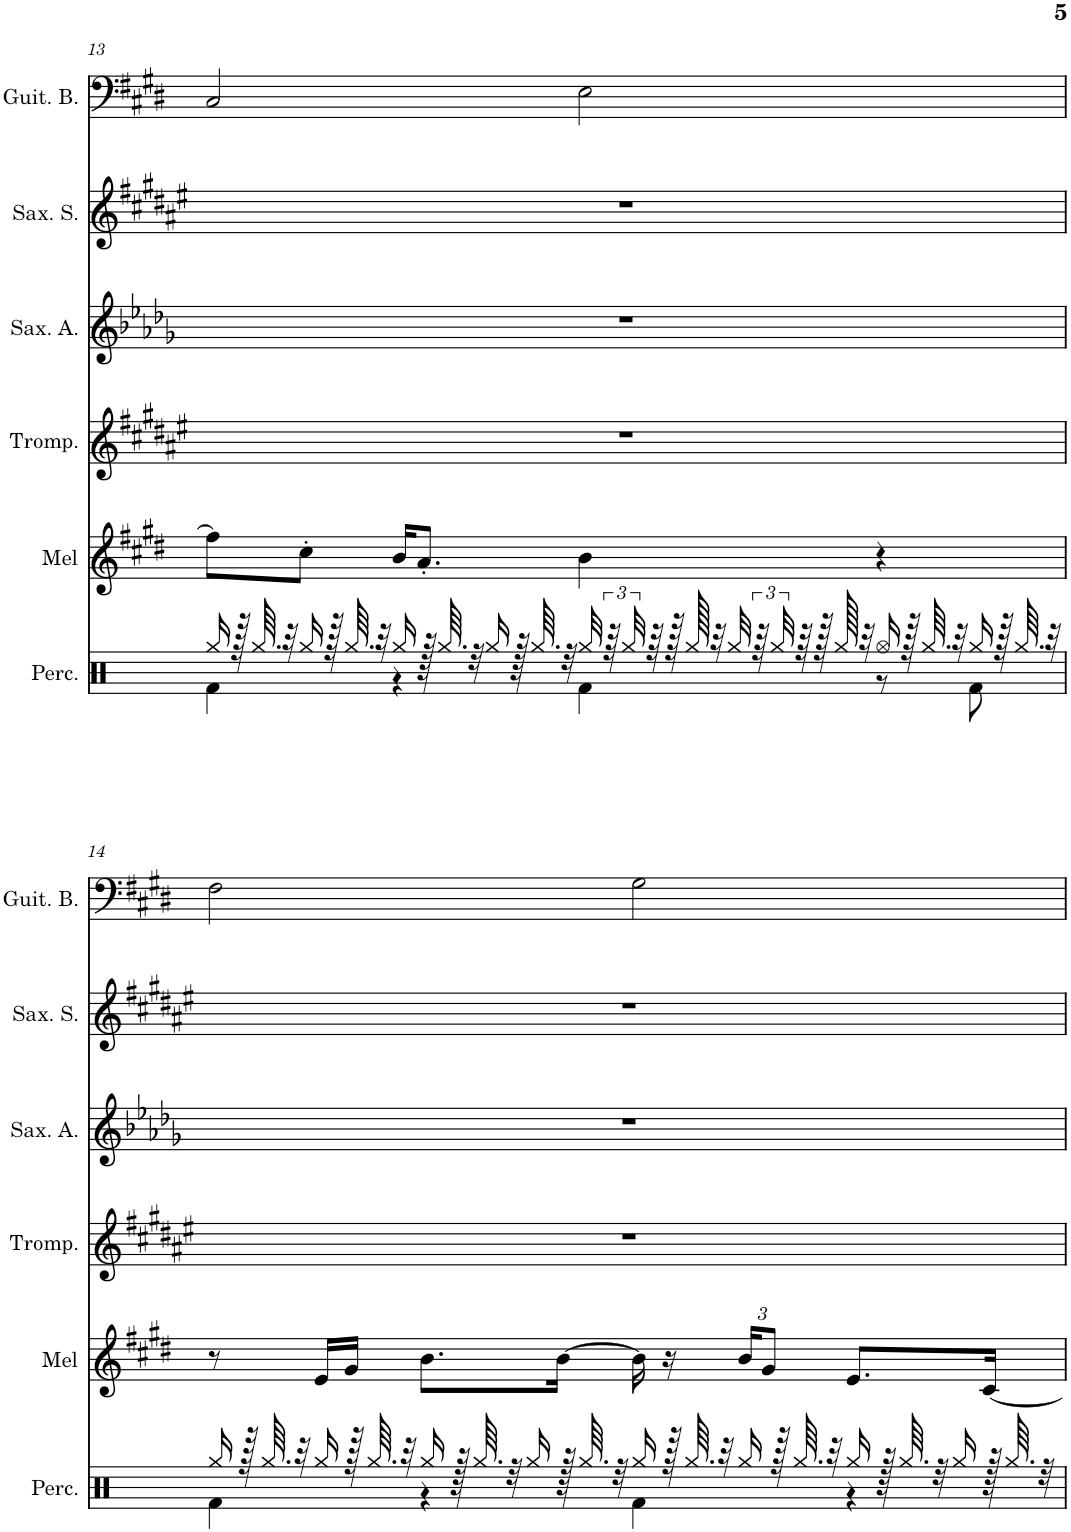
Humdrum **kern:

**kern	**kern	**kern	**kern	**kern	**kern
*part6	*part5	*part4	*part3	*part2	*part1
*staff6	*staff5	*staff4	*staff3	*staff2	*staff1
*I"Percussion, Drums 10	*I"Harmonica, Melodie4	*I"Trompette	*I"Saxophone Alto	*I"Saxophone Soprano	*I"Guitare Basse
*I'Perc.	*I'Mel	*I'Tromp.	*I'Sax. A.	*I'Sax. S.	*I'Guit. B.
!!LO:PB:g=z
*clefX	*clefG2	*clefG2	*clefG2	*clefG2	*clefF4
*	*	*Trd1c2	*Trd5c9	*Trd1c2	*Trd7c12
*k[]	*k[f#c#g#d#]	*k[f#c#g#d#a#e#]	*k[b-e-a-d-g-]	*k[f#c#g#d#a#e#]	*k[f#c#g#d#]
*M4/4	*M4/4	*M4/4	*M4/4	*M4/4	*M4/4
=13	=13	=13	=13	=13	=13
*^	*	*	*	*	*
16Rgg/	4Rf\	8ff#\L]	1r	1r	1r	2C#/
128r	.	.	.	.	.	.
64.Rgg/	.	.	.	.	.	.
32r	.	.	.	.	.	.
16Rgg/	.	8cc#'\J	.	.	.	.
128r	.	.	.	.	.	.
64.Rgg/	.	.	.	.	.	.
32r	.	.	.	.	.	.
16Rgg/	4r	16b/KL	.	.	.	.
128r	.	8.a'/J	.	.	.	.
64.Rgg/	.	.	.	.	.	.
32r	.	.	.	.	.	.
16Rgg/	.	.	.	.	.	.
128r	.	.	.	.	.	.
64.Rgg/	.	.	.	.	.	.
32r	.	.	.	.	.	.
32Rgg/	4Rf\	4b\	.	.	.	2E\
96r	.	.	.	.	.	.
48Rgg/	.	.	.	.	.	.
64r	.	.	.	.	.	.
128r	.	.	.	.	.	.
128Rgg/	.	.	.	.	.	.
32r	.	.	.	.	.	.
32Rgg/	.	.	.	.	.	.
96r	.	.	.	.	.	.
48Rgg/	.	.	.	.	.	.
64r	.	.	.	.	.	.
128r	.	.	.	.	.	.
128Rgg/	.	.	.	.	.	.
32r	.	.	.	.	.	.
16Rgg/	8r	4r	.	.	.	.
128r	.	.	.	.	.	.
64.Rgg/	.	.	.	.	.	.
32r	.	.	.	.	.	.
16Rgg/	8Rf\	.	.	.	.	.
128r	.	.	.	.	.	.
64.Rgg/	.	.	.	.	.	.
32r	.	.	.	.	.	.
!!LO:LB:g=z
=14	=14	=14	=14	=14	=14	=14
16Rgg/	4Rf\	8r	1r	1r	1r	2F#\
128r	.	.	.	.	.	.
64.Rgg/	.	.	.	.	.	.
32r	.	.	.	.	.	.
16Rgg/	.	16e/LL	.	.	.	.
128r	.	16g#/JJ	.	.	.	.
64.Rgg/	.	.	.	.	.	.
32r	.	.	.	.	.	.
16Rgg/	4r	8.b\L	.	.	.	.
128r	.	.	.	.	.	.
64.Rgg/	.	.	.	.	.	.
32r	.	.	.	.	.	.
16Rgg/	.	.	.	.	.	.
128r	.	[16b\Jk	.	.	.	.
64.Rgg/	.	.	.	.	.	.
32r	.	.	.	.	.	.
16Rgg/	4Rf\	16b\]	.	.	.	2G#\
128r	.	16r	.	.	.	.
64.Rgg/	.	.	.	.	.	.
32r	.	.	.	.	.	.
*	*	*Xbrackettup	*	*	*	*
16Rgg/	.	24b/KL	.	.	.	.
.	.	12g#/J	.	.	.	.
128r	.	.	.	.	.	.
64.Rgg/	.	.	.	.	.	.
32r	.	.	.	.	.	.
16Rgg/	4r	8.e/L	.	.	.	.
128r	.	.	.	.	.	.
64.Rgg/	.	.	.	.	.	.
32r	.	.	.	.	.	.
16Rgg/	.	.	.	.	.	.
128r	.	[16c#/Jk	.	.	.	.
64.Rgg/	.	.	.	.	.	.
32r	.	.	.	.	.	.
*v	*v	*	*	*	*	*
=	=	=	=	=	=
*-	*-	*-	*-	*-	*-
